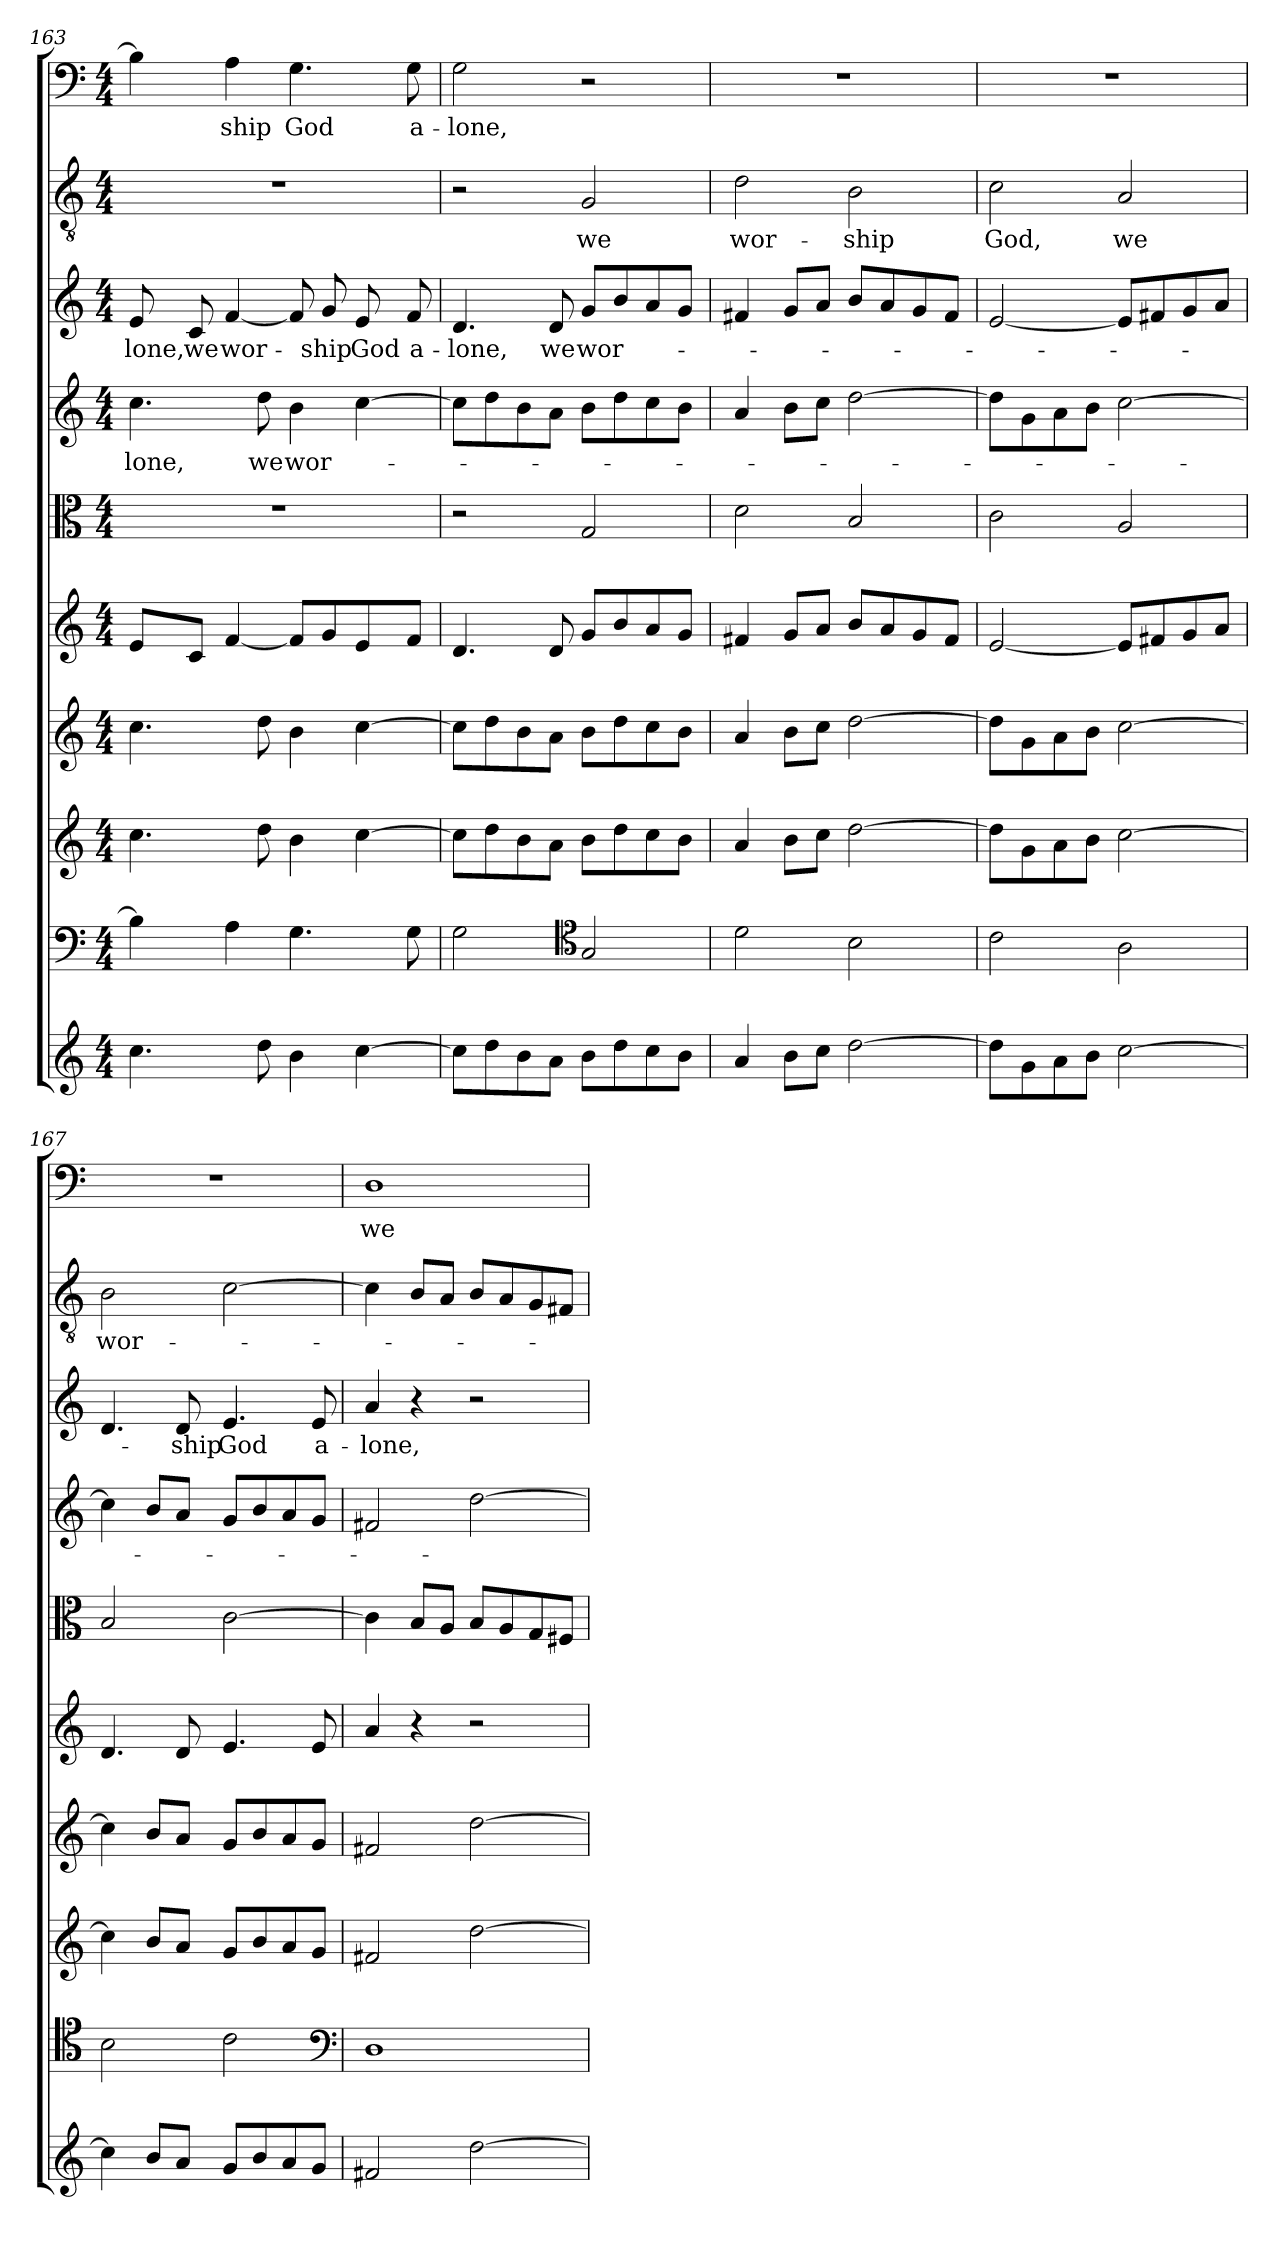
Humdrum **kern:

**kern	**kern	**kern	**kern	**kern	**kern	**kern	**text	**kern	**text	**kern	**text	**kern	**text
*part10	*part9	*part8	*part7	*part6	*part5	*part4	*part4	*part3	*part3	*part2	*part2	*part1	*part1
*staff10	*staff9	*staff8	*staff7	*staff6	*staff5	*staff4	*staff4	*staff3	*staff3	*staff2	*staff2	*staff1	*staff1
*clefG2	*clefF4	*clefG2	*clefG2	*clefG2	*clefC3	*clefG2	*	*clefG2	*	*clefGv2	*	*clefF4	*
*k[]	*k[]	*k[]	*k[]	*k[]	*k[]	*k[]	*	*k[]	*	*k[]	*	*k[]	*
*C:	*C:	*C:	*C:	*C:	*C:	*C:	*	*C:	*	*C:	*	*C:	*
*M4/4	*M4/4	*M4/4	*M4/4	*M4/4	*M4/4	*M4/4	*	*M4/4	*	*M4/4	*	*M4/4	*
=163	=163	=163	=163	=163	=163	=163	=163	=163	=163	=163	=163	=163	=163
4.cc\	4B-\]	4.cc\	4.cc\	8e/L	1r	4.cc\	-lone,	8e/	-lone,	1r	.	4B-\]	.
.	.	.	.	8c/J	.	.	.	8c/	we	.	.	.	.
.	4A\	.	.	[4f/	.	.	.	[4f/	wor-	.	.	4A\	-ship
8dd\	.	8dd\	8dd\	.	.	8dd\	we	.	.	.	.	.	.
4b\	4.G\	4b\	4b\	8f/L]	.	4b\	wor-	8f/]	.	.	.	4.G\	God
.	.	.	.	8g/	.	.	.	8g/	-ship	.	.	.	.
[4cc\	.	[4cc\	[4cc\	8e/	.	[4cc\	.	8e/	God	.	.	.	.
.	8G\	.	.	8f/J	.	.	.	8f/	a-	.	.	8G\	a-
=164	=164	=164	=164	=164	=164	=164	=164	=164	=164	=164	=164	=164	=164
8cc\L]	2G\	8cc\L]	8cc\L]	4.d/	2r	8cc\L]	.	4.d/	-lone,	2r	.	2G\	-lone,
8dd\	.	8dd\	8dd\	.	.	8dd\	.	.	.	.	.	.	.
8b\	.	8b\	8b\	.	.	8b\	.	.	.	.	.	.	.
8a\J	.	8a\J	8a\J	8d/	.	8a\J	.	8d/	we	.	.	.	.
*	*clefC4	*	*	*	*	*	*	*	*	*	*	*	*
8b\L	2G/	8b\L	8b\L	8g/L	2G/	8b\L	.	8g/L	wor-	2G/	we	2r	.
8dd\	.	8dd\	8dd\	8b/	.	8dd\	.	8b/	.	.	.	.	.
8cc\	.	8cc\	8cc\	8a/	.	8cc\	.	8a/	.	.	.	.	.
8b\J	.	8b\J	8b\J	8g/J	.	8b\J	.	8g/J	.	.	.	.	.
=165	=165	=165	=165	=165	=165	=165	=165	=165	=165	=165	=165	=165	=165
4a/	2d\	4a/	4a/	4f#X/	2d\	4a/	.	4f#X/	.	2d\	wor-	1r	.
8b\L	.	8b\L	8b\L	8g/L	.	8b\L	.	8g/L	.	.	.	.	.
8cc\J	.	8cc\J	8cc\J	8a/J	.	8cc\J	.	8a/J	.	.	.	.	.
[2dd\	2B\	[2dd\	[2dd\	8b/L	2B/	[2dd\	.	8b/L	.	2B\	-ship	.	.
.	.	.	.	8a/	.	.	.	8a/	.	.	.	.	.
.	.	.	.	8g/	.	.	.	8g/	.	.	.	.	.
.	.	.	.	8f#/J	.	.	.	8f#/J	.	.	.	.	.
=166	=166	=166	=166	=166	=166	=166	=166	=166	=166	=166	=166	=166	=166
8dd\L]	2c\	8dd\L]	8dd\L]	[2e/	2c\	8dd\L]	.	[2e/	.	2c\	God,	1r	.
8g\	.	8g\	8g\	.	.	8g\	.	.	.	.	.	.	.
8a\	.	8a\	8a\	.	.	8a\	.	.	.	.	.	.	.
8b\J	.	8b\J	8b\J	.	.	8b\J	.	.	.	.	.	.	.
[2cc\	2A\	[2cc\	[2cc\	8e/L]	2A/	[2cc\	.	8e/L]	.	2A/	we	.	.
.	.	.	.	8f#X/	.	.	.	8f#X/	.	.	.	.	.
.	.	.	.	8g/	.	.	.	8g/	.	.	.	.	.
.	.	.	.	8a/J	.	.	.	8a/J	.	.	.	.	.
=167	=167	=167	=167	=167	=167	=167	=167	=167	=167	=167	=167	=167	=167
4cc\]	2B\	4cc\]	4cc\]	4.d/	2B/	4cc\]	.	4.d/	.	2B\	wor-	1r	.
8b/L	.	8b/L	8b/L	.	.	8b/L	.	.	.	.	.	.	.
8a/J	.	8a/J	8a/J	8d/	.	8a/J	.	8d/	-ship	.	.	.	.
8g/L	2c\	8g/L	8g/L	4.e/	[2c\	8g/L	.	4.e/	God	[2c\	.	.	.
8b/	.	8b/	8b/	.	.	8b/	.	.	.	.	.	.	.
8a/	.	8a/	8a/	.	.	8a/	.	.	.	.	.	.	.
8g/J	.	8g/J	8g/J	8e/	.	8g/J	.	8e/	a-	.	.	.	.
*	*clefF4	*	*	*	*	*	*	*	*	*	*	*	*
=168	=168	=168	=168	=168	=168	=168	=168	=168	=168	=168	=168	=168	=168
2f#X/	1D\	2f#X/	2f#X/	4a/	4c\]	2f#X/	.	4a/	-lone,	4c\]	.	1D\	we
.	.	.	.	4r	8B/L	.	.	4r	.	8B/L	.	.	.
.	.	.	.	.	8A/J	.	.	.	.	8A/J	.	.	.
[2dd\	.	[2dd\	[2dd\	2r	8B/L	[2dd\	.	2r	.	8B/L	.	.	.
.	.	.	.	.	8A/	.	.	.	.	8A/	.	.	.
.	.	.	.	.	8G/	.	.	.	.	8G/	.	.	.
.	.	.	.	.	8F#X/J	.	.	.	.	8F#X/J	.	.	.
=	=	=	=	=	=	=	=	=	=	=	=	=	=
*-	*-	*-	*-	*-	*-	*-	*-	*-	*-	*-	*-	*-	*-
